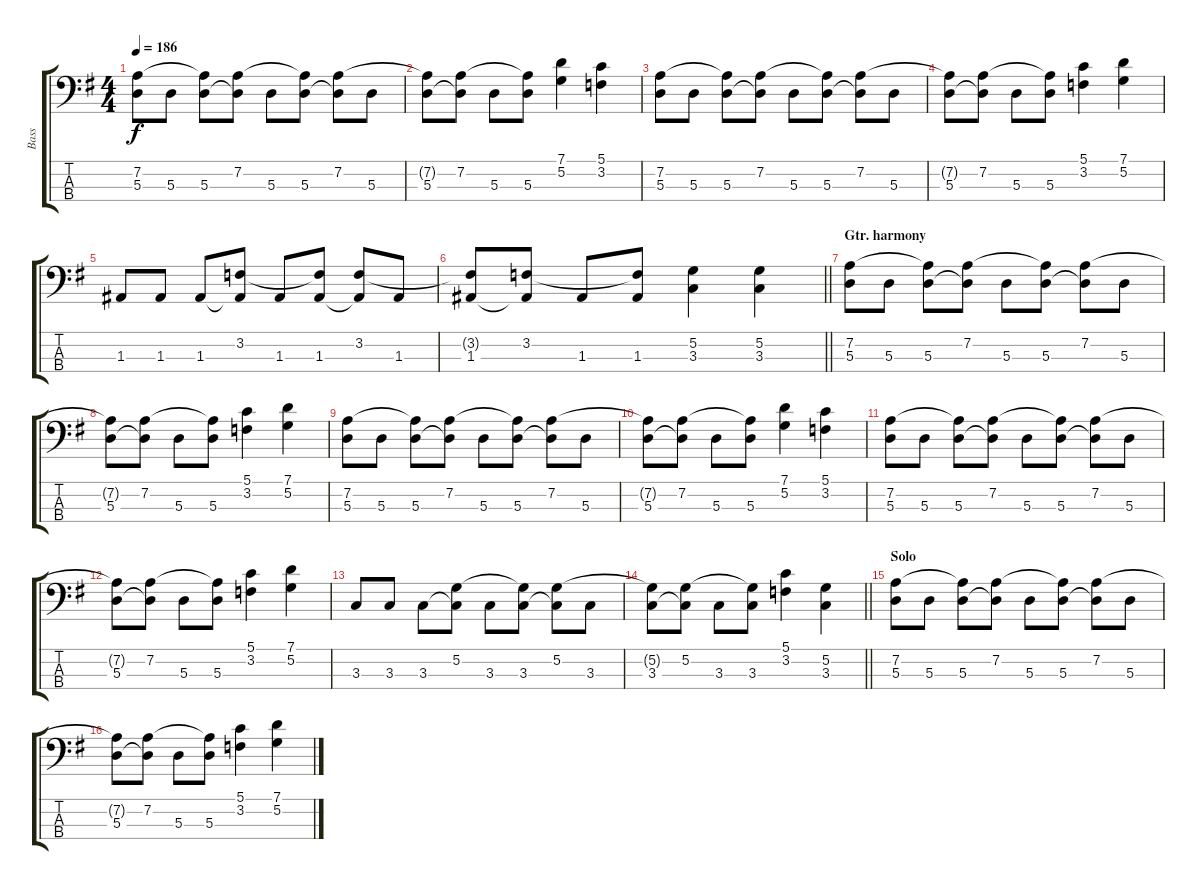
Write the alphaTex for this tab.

\track ("Bass" "Bass") {instrument electricbassfinger}
\staff {score tabs}
\tuning (G2 D2 A1 E1) {hide}
\ts (4 4)
\tempo 186
\clef f4
\ks g
(7.2 5.3).8{dy f} 5.3.8 (7.2{t} 5.3).8 (7.2 5.3{t}).8 5.3.8 (7.2{t} 5.3).8 (7.2 5.3{t}).8 5.3.8 |
(7.2{t} 5.3).8 (7.2 5.3{t}).8 5.3.8 (7.2{t} 5.3).8 (7.1 5.2).4 (5.1 3.2).4 |
(7.2 5.3).8 5.3.8 (7.2{t} 5.3).8 (7.2 5.3{t}).8 5.3.8 (7.2{t} 5.3).8 (7.2 5.3{t}).8 5.3.8 |
(7.2{t} 5.3).8 (7.2 5.3{t}).8 5.3.8 (7.2{t} 5.3).8 (5.1 3.2).4 (7.1 5.2).4 |
1.3.8 1.3.8 1.3.8 (3.2 1.3{t}).8 1.3.8 (3.2{t} 1.3).8 (3.2 1.3{t}).8 1.3.8 |
\barLineRight lightlight
(3.2{t} 1.3).8 (3.2 1.3{t}).8 1.3.8 (3.2{t} 1.3).8 (5.2 3.3).4 (5.2 3.3).4 |
\section ("" "Gtr. harmony")
(7.2 5.3).8 5.3.8 (7.2{t} 5.3).8 (7.2 5.3{t}).8 5.3.8 (7.2{t} 5.3).8 (7.2 5.3{t}).8 5.3.8 |
(7.2{t} 5.3).8 (7.2 5.3{t}).8 5.3.8 (7.2{t} 5.3).8 (5.1 3.2).4 (7.1 5.2).4 |
(7.2 5.3).8 5.3.8 (7.2{t} 5.3).8 (7.2 5.3{t}).8 5.3.8 (7.2{t} 5.3).8 (7.2 5.3{t}).8 5.3.8 |
(7.2{t} 5.3).8 (7.2 5.3{t}).8 5.3.8 (7.2{t} 5.3).8 (7.1 5.2).4 (5.1 3.2).4 |
(7.2 5.3).8 5.3.8 (7.2{t} 5.3).8 (7.2 5.3{t}).8 5.3.8 (7.2{t} 5.3).8 (7.2 5.3{t}).8 5.3.8 |
(7.2{t} 5.3).8 (7.2 5.3{t}).8 5.3.8 (7.2{t} 5.3).8 (5.1 3.2).4 (7.1 5.2).4 |
3.3.8 3.3.8 3.3.8 (5.2 3.3{t}).8 3.3.8 (5.2{t} 3.3).8 (5.2 3.3{t}).8 3.3.8 |
\barLineRight lightlight
(5.2{t} 3.3).8 (5.2 3.3{t}).8 3.3.8 (5.2{t} 3.3).8 (5.1 3.2).4 (5.2 3.3).4 |
\section ("" "Solo")
(7.2 5.3).8 5.3.8 (7.2{t} 5.3).8 (7.2 5.3{t}).8 5.3.8 (7.2{t} 5.3).8 (7.2 5.3{t}).8 5.3.8 |
(7.2{t} 5.3).8 (7.2 5.3{t}).8 5.3.8 (7.2{t} 5.3).8 (5.1 3.2).4 (7.1 5.2).4
